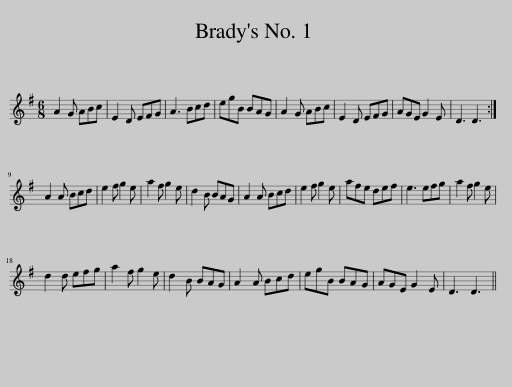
X:1
L:1/8
M:6/8
I:linebreak $
K:G
V:1 treble
V:1
 A2 G ABc | E2 D EFG | A3 Bcd | egB BAG | A2 G ABc | %5
 E2 D EFG | AGE G2 E | D3 D3 :|$ A2 A Bcd | e2 f g2 e | %10
 a2 f g2 e | d2 B BAG | A2 A Bcd | e2 f g2 e | afe def | %15
 e3 efg | a2 f g2 e |$ d2 d efg | a2 f g2 e | d2 B BAG | %20
 A2 A Bcd | egB BAG | AGE G2 E | D3 D3 || %24
